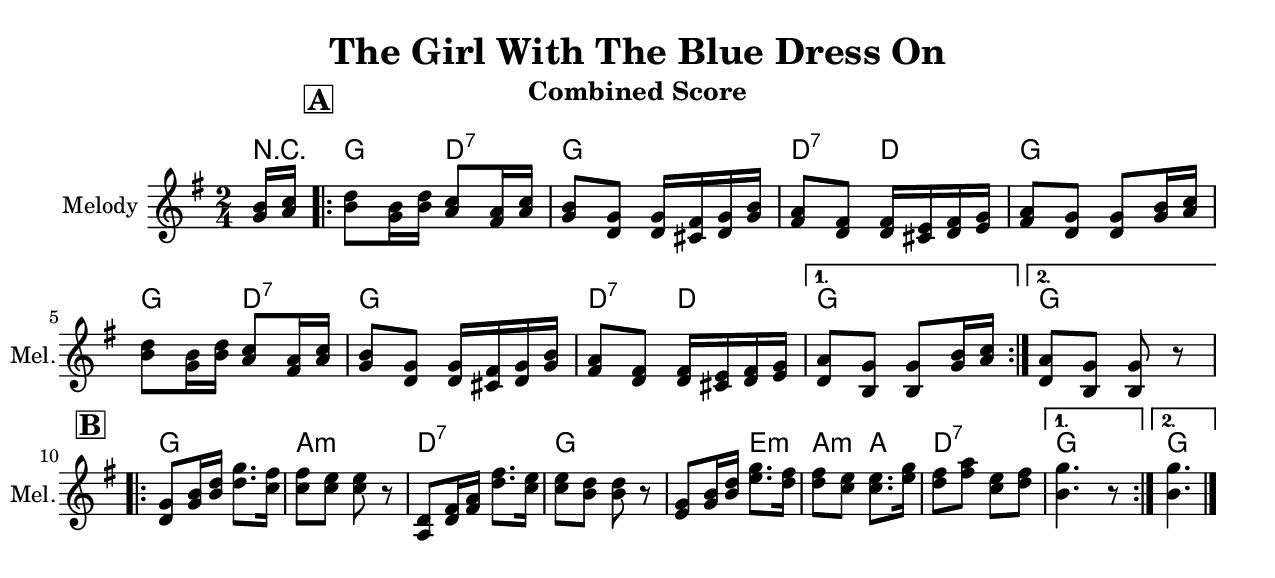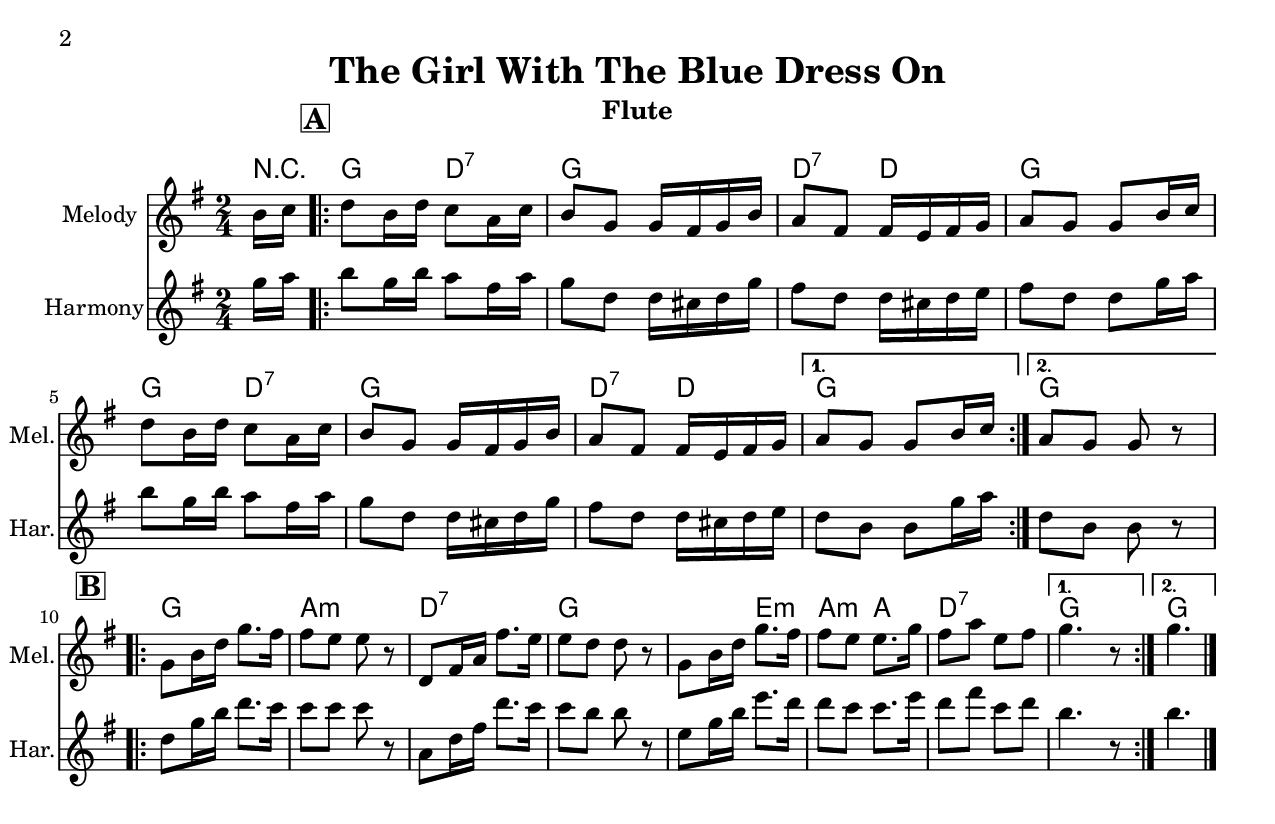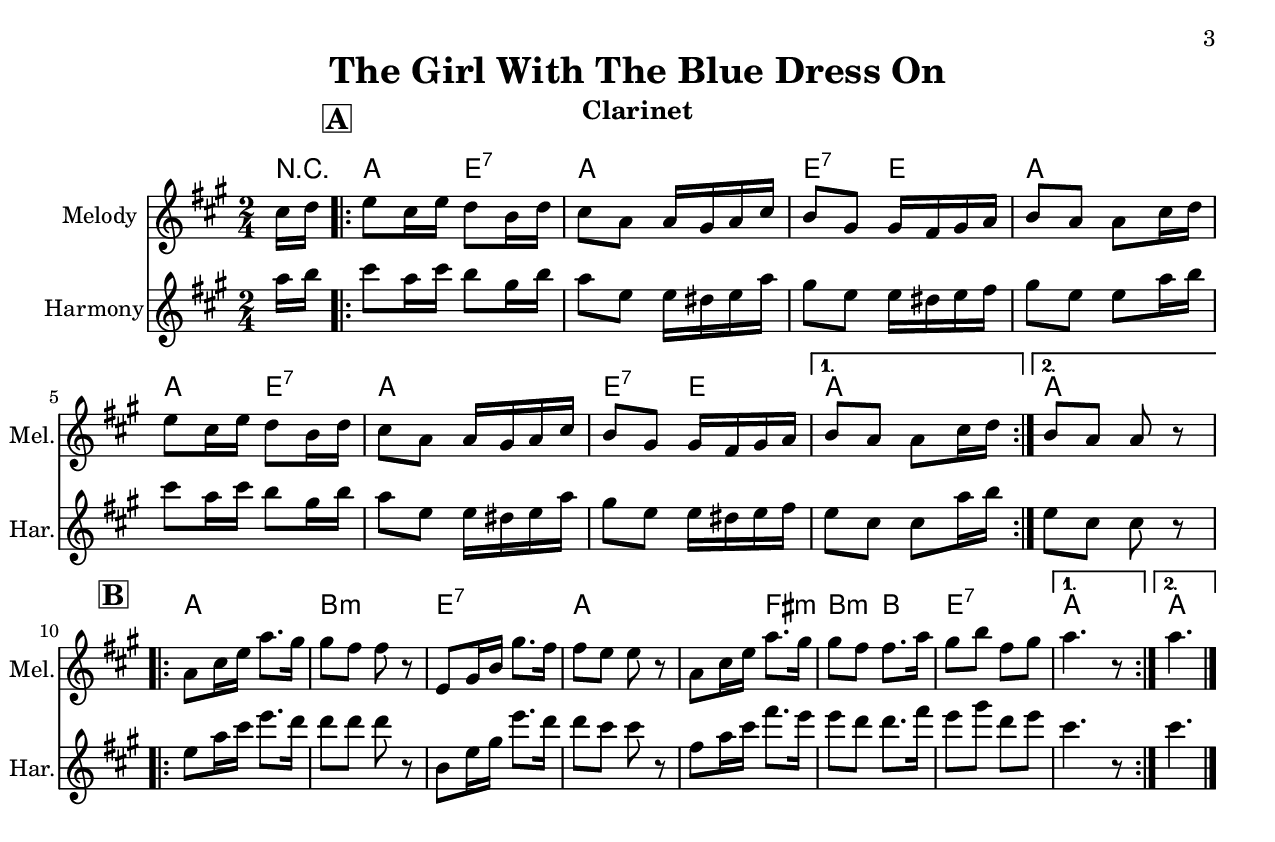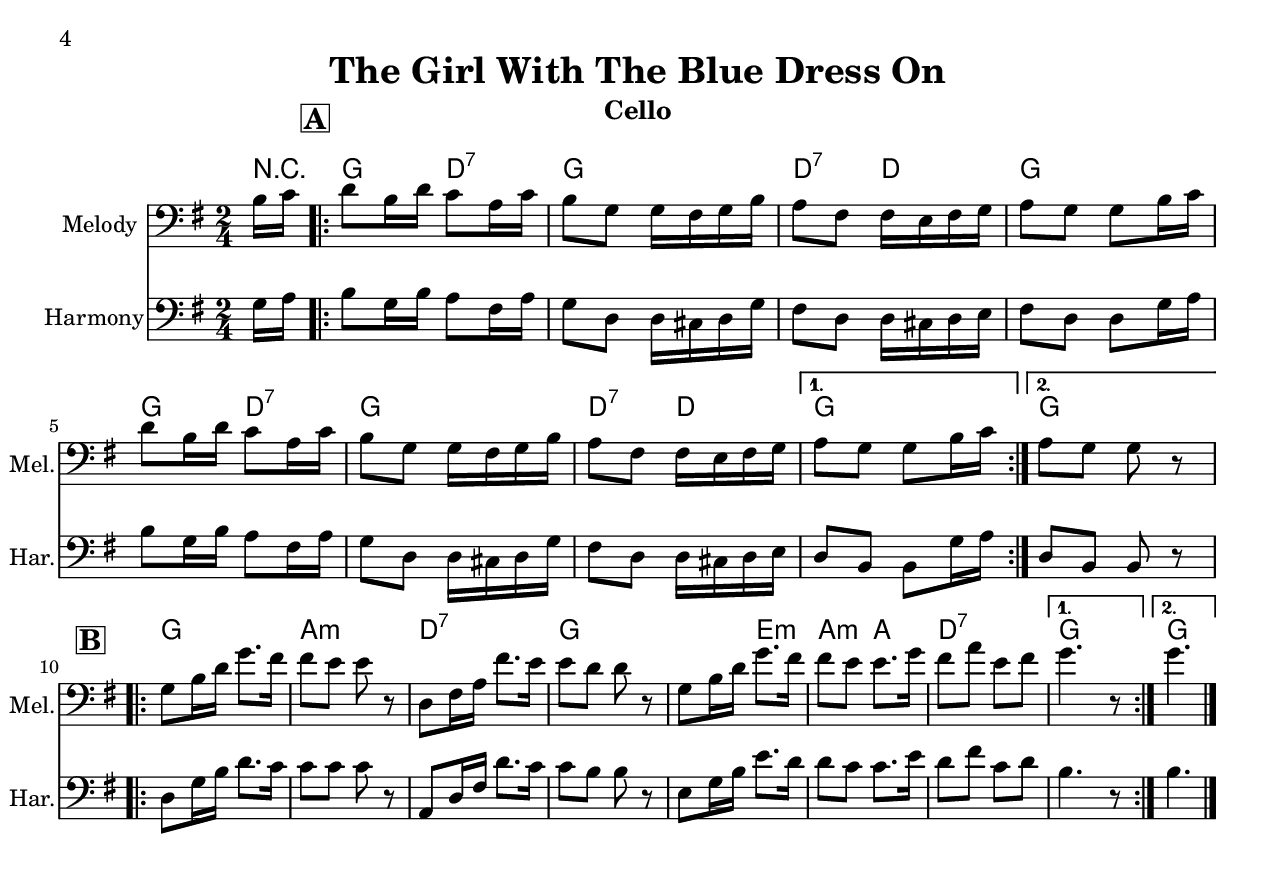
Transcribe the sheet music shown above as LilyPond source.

\version "2.6.3"
\header {
  title = "The Girl With The Blue Dress On"
  piece = "Traditional"
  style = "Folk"
%  copyright = "Public Domain"
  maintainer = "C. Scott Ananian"
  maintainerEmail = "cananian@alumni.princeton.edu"
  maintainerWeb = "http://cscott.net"
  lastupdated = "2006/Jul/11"
  meter = 129
}
#(set-default-paper-size "letter")

% melody in bill's sheet music.
melody = \relative c'' {
  \tag #'key \key g \major
  \time 2/4
  \tag #'partial \partial 8
  b16 c |
  \repeat volta 2 {
    d8 b16 d c8 a16 c
    b8 g g16 fis g b |
    a8 fis fis16 e fis g |
    a8 g g b16 c |

    d8 b16 d c8 a16 c |
    b8 g g16 fis g b |
    a8 fis fis16 e fis g |
  }
  \alternative {
    { a8 g g b16 c }
    { a8 g g r8 }
  }

% part 2
  \repeat volta 2 {
    g8 b16 d g8. fis16 |
    fis8 e e r8 |
    d,8 fis16 a fis'8. e16 |
    e8 d d r8 |

    g,8 b16 d g8. fis16 |
    fis8 e e8. g16 |
    fis8 a e fis |
  }
  \alternative {
    { g4. r8 }
    { g4. \bar "|." }
  }
}

% harmony to this melody
alternate = \relative c'' {
  \tag #'key \key g \major
  \time 2/4
  \tag #'partial \partial 8
  g16 a |
  \repeat volta 2 {
    b8 g16 b a8 fis16 a
    g8 d d16 cis d g |
    fis8 d d16 cis d e |
    fis8 d d g16 a |

    b8 g16 b a8 fis16 a
    g8 d d16 cis d g |
    fis8 d d16 cis d e |
  }
  \alternative {
    { d8 b b g'16 a }
    { d,8 b b r8 }
  }
% part 2
  \repeat volta 2 {
    d8 g16 b d8. c16 |
    c8 c c r8 |
    a,8 d16 fis d'8. c16 |
    c8 b b r8 |

    e,8 g16 b e8. d16 |
    d8 c c8. e16 |
    d8 fis c d |
  }
  \alternative {
    { b4. r8 }
    { b4. \bar "|." }
  }
}

harmonies = \chordmode {
  \time 2/4
  \tag #'partial \partial 8 
  r8 |
  \once\override Score.RehearsalMark #'extra-offset = #'(0 . 2)
  \mark\default
  \repeat volta 2 {
    g4 d:7
    g4 g
    d:7 d
    g g
\break    
    g4 d:7
    g4 g
    d:7 d
  }
  \alternative {
    { g g }
    { g g }
  }

  \break
% Part 2
  \once\override Score.RehearsalMark #'extra-offset = #'(-4 . 2)
  \mark\default
  \repeat volta 2 {
    g4 g
    a4:m a:m
    d4:7 d:7
    g4 g

    g4 e:m
    a4:m a
    d4:7 d:7
  }
  \alternative {
    { g4 g }
    { g4. }
  }
}

% guitar part (also bass and piano)
% XXX TO DO

\paper {
  scoreTitleMarkup = \bookTitleMarkup
  bookTitleMarkup = \markup {}
  raggedbottom = ##t
}

% combined score
\score {
  \header {
    instrument = "Combined Score"
  }
  <<
    \set Score.markFormatter = #format-mark-box-letters
    \context ChordNames {
      \set chordChanges = ##t
      \harmonies
    }
    \new Staff <<
      \set Staff.instrument = "Melody"
      \set Staff.instr = "Mel."
      \partcombine { \melody \bar "|." } \alternate
    >>
%{
    \new Staff <<
      \set Staff.instrument = \markup{ \column{ "Guitar/" "Bass" } }
      \set Staff.instr = "Gui."
      \clef "treble_8"
      \key g \major
      \new Voice { \guitarA }
      \new Voice { \guitarB }
      \new Voice { \guitarC }
    >>
%}
    %\new Staff << \key g \major \harmonies >>
  >>
}
% melody parts, for flutes (non-transposing)
\score {
  \header {
    instrument = "Flute"
    breakbefore=##t
  }
  <<
    \set Score.markFormatter = #format-mark-box-letters
    \context ChordNames {
      \set chordChanges = ##t
      \harmonies
    }
    \new Staff <<
      \set Staff.instrument = "Melody"
      \set Staff.instr = "Mel."
      \melody
    >>
    \new Staff <<
      \set Staff.instrument = "Harmony"
      \set Staff.instr = "Har."
      \transpose c c' \alternate
    >>
  >>
}

% melody parts, for clarinet (transposing)
\score {
  \header {
    instrument = "Clarinet"
    breakbefore=##t
  }
  <<
    \set Score.markFormatter = #format-mark-box-letters
    \context ChordNames {
      \set chordChanges = ##t
      \transpose bes c' \harmonies
    }
    \new Staff <<
      \set Staff.instrument = "Melody"
      \set Staff.instr = "Mel."
      \transpose bes c' \melody
    >>
    \new Staff <<
      \set Staff.instrument = "Harmony"
      \set Staff.instr = "Har."
      \transpose bes c'' \alternate
    >>
  >>
}
% melody parts, for cellos (octave-shifted)
\score {
  \header {
    instrument = "Cello"
    breakbefore=##t
  }
  <<
    \set Score.markFormatter = #format-mark-box-letters
    \context ChordNames {
      \set chordChanges = ##t
      \harmonies
    }
    \new Staff <<
      \set Staff.instrument = "Melody"
      \set Staff.instr = "Mel."
      \transpose c c, { \clef bass \melody } % 1 octave down
    >>
    \new Staff <<
      \set Staff.instrument = "Harmony"
      \set Staff.instr = "Har."
      \transpose c c, { \clef bass \alternate } % 1 octave down
    >>
%{
    \new Staff <<
      \set Staff.instrument = "Bass"
      \set Staff.instr = "Bas."
      \transpose c c { \clef bass \guitarAA } % no trans
    >>
%}
  >>
}

%{
% tablature parts
\score {
  \header {
    instrument = "Guitar/Bass"
    breakbefore=##t
  }
  <<
    \set Score.markFormatter = #format-mark-box-letters
    \context ChordNames {
      \set chordChanges = ##t
      \harmonies
    }
    \new TabStaff << 
      \set TabStaff.instrument = "Guitar"
      \set TabStaff.instr = "Gui."
      \time 4/4
      \new TabVoice \guitarA
      \new TabVoice \guitarB
    >>
    \new TabStaff <<
      \set TabStaff.instrument = "Bass"
      \set TabStaff.instr = "Bas."
      \set TabStaff.stringTunings = #bass-tuning
      \removeWithTag #'key \bass
    >>
  >>
}

% piano part (same as guitar part)
\score {
  \header {
    instrument = "Piano"
    breakbefore=##t
  }
  <<
    \set Score.markFormatter = #format-mark-box-letters
    \context ChordNames {
      \set chordChanges = ##t
      \harmonies
    }
    \new PianoStaff <<
      \new Staff {
	\partcombine
	{ \transpose c c' \guitarB }
	{ \partcombine { \partial 8*2 r4 } \guitarC }
      }
      \new Staff { \clef bass \guitarAA }
    >>
  >>
}
%}

% midi score
\score {
  \unfoldRepeats
  \context PianoStaff <<
    \context Staff=melody <<
      \set Staff.midiInstrument = "flute"
      {
	\melody
      }
    >>
    \context Staff = celloA <<
      \set Staff.midiInstrument = "fiddle"
      {
	\partial 8
	r8 | r2*31 | r4 r8
	\removeWithTag #'partial \melody
      }
    >>
    \context Staff = celloB <<
      \set Staff.midiInstrument = "fiddle"
      {
	\partial 8
	r8 | r2*31 | r4 r8
	\removeWithTag #'partial \alternate
      }
    >>
%{
    \context Staff=guitar <<
      \set Staff.midiInstrument = "acoustic guitar (steel)"
      \time 2/4
      \new Voice \repeat unfold 2 { \guitarA }
      \new Voice \repeat unfold 2 { \guitarB } >>
    \context Staff=bass <<
      \set Staff.midiInstrument = "acoustic bass"
      \repeat unfold 2 { \bass }
    >>
%}
    \context Staff=chords <<
      \set Staff.midiInstrument = "pizzicato strings"
      \repeat unfold 2 { \harmonies }
    >>
  >>
  \midi {
    \tempo 4=120
  }
}
